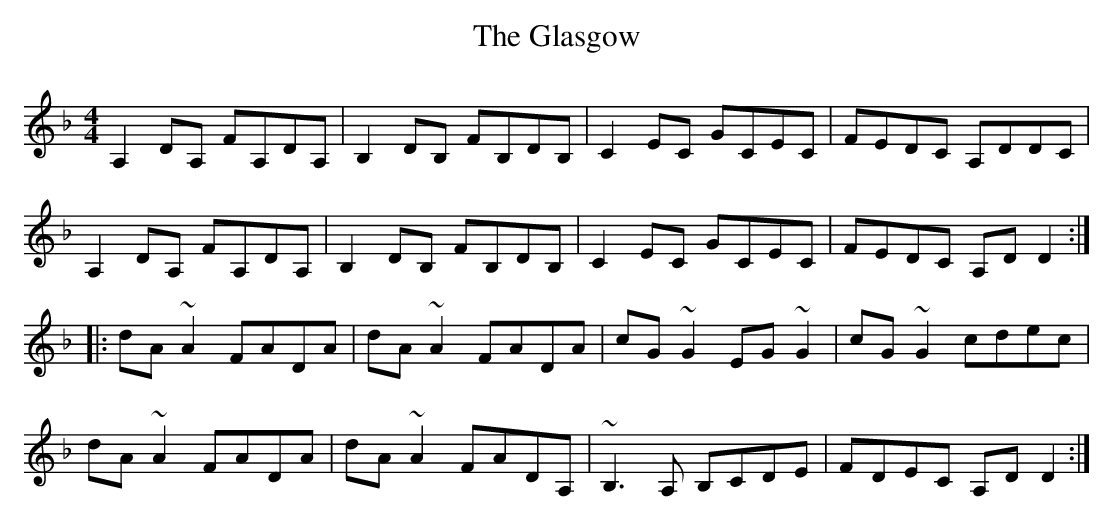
X:1
T: Glasgow, The
M: 4/4
L: 1/8
K: Dmin
A,2DA, FA,DA,|B,2DB, FB,DB,|C2EC GCEC|FEDC A,DDC|
A,2DA, FA,DA,|B,2DB, FB,DB,|C2EC GCEC|FEDC A,DD2:|
|:dA~A2 FADA|dA~A2 FADA|cG~G2 EG~G2|cG~G2 cdec|
dA~A2 FADA|dA~A2 FADA,|~B,3A, B,CDE|FDEC A,DD2:|
